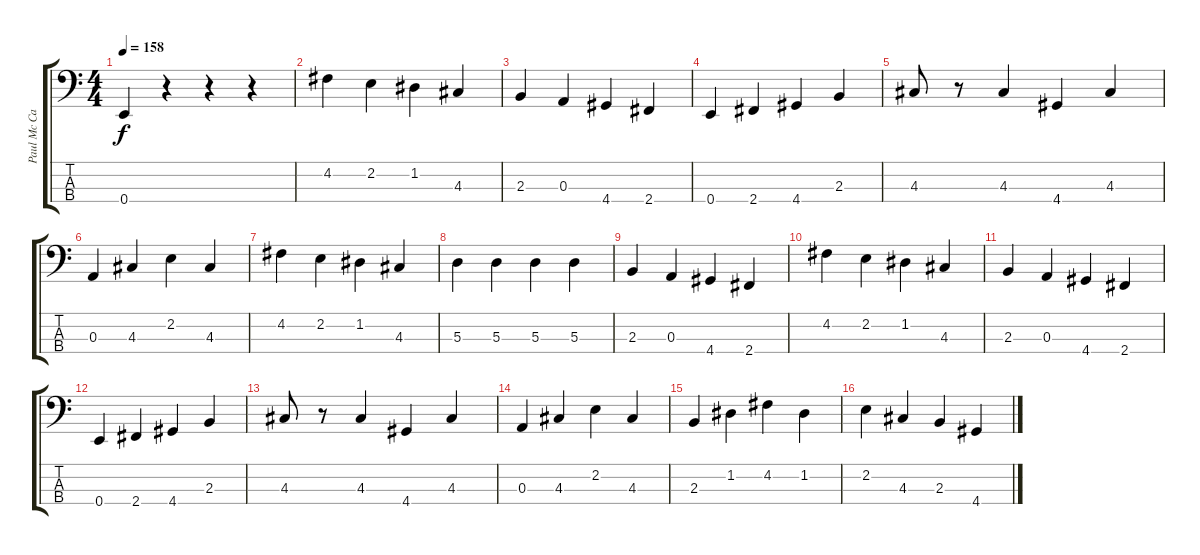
\track ("Paul Mc Cartney" "Paul Mc Ca") {instrument electricbassfinger}
\staff {score tabs}
\tuning (G2 D2 A1 E1) {hide}
\ts (4 4)
\tempo 158
\clef f4
\ks c
0.4.4{dy f} r.4 r.4 r.4 |
4.2.4 2.2.4 1.2.4 4.3.4 |
2.3.4 0.3.4 4.4.4 2.4.4 |
0.4.4 2.4.4 4.4.4 2.3.4 |
4.3.8 r.8 4.3.4 4.4.4 4.3.4 |
0.3.4 4.3.4 2.2.4 4.3.4 |
4.2.4 2.2.4 1.2.4 4.3.4 |
5.3.4 5.3.4 5.3.4 5.3.4 |
2.3.4 0.3.4 4.4.4 2.4.4 |
4.2.4 2.2.4 1.2.4 4.3.4 |
2.3.4 0.3.4 4.4.4 2.4.4 |
0.4.4 2.4.4 4.4.4 2.3.4 |
4.3.8 r.8 4.3.4 4.4.4 4.3.4 |
0.3.4 4.3.4 2.2.4 4.3.4 |
2.3.4 1.2.4 4.2.4 1.2.4 |
2.2.4 4.3.4 2.3.4 4.4.4
